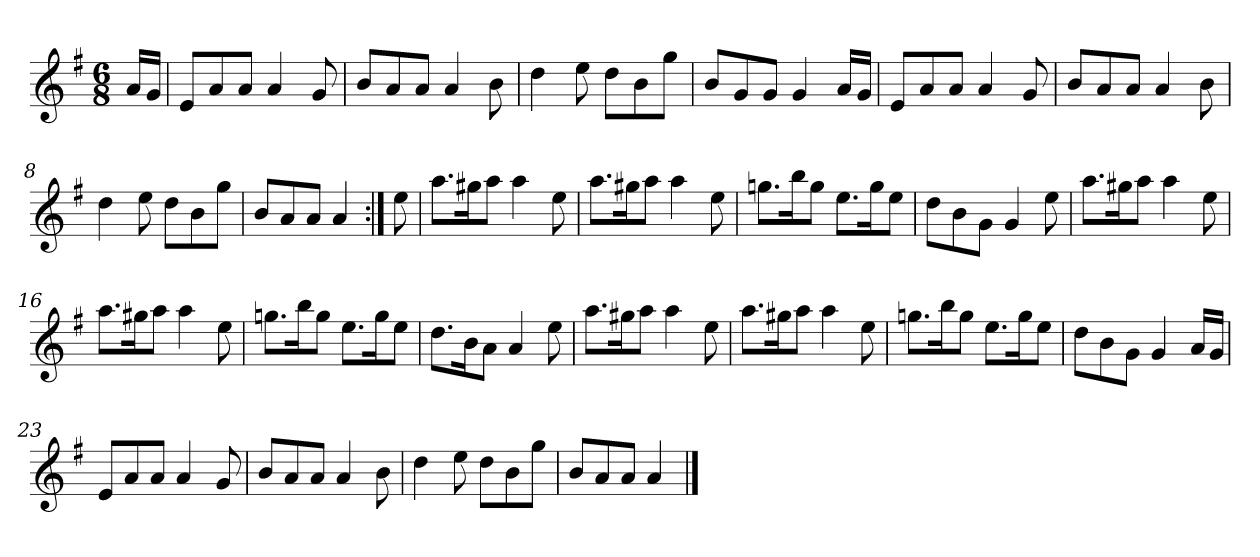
**kern
*part1
*staff1
*clefG2
*k[f#]
*M6/8
=1
16a/LL
16g/JJ
=2
8e/L
8a/
8a/J
4a/
8g/
=3
8b/L
8a/
8a/J
4a/
8b\
=4
4dd\
8ee\
8dd\L
8b\
8gg\J
=5
8b/L
8g/
8g/J
4g/
16a/LL
16g/JJ
=6
8e/L
8a/
8a/J
4a/
8g/
=7
8b/L
8a/
8a/J
4a/
8b\
=8
4dd\
8ee\
8dd\L
8b\
8gg\J
=9
8b/L
8a/
8a/J
4a/
!!LO:LB:g=z
=10:|!
8ee\
=11
8.aa\L
16gg#X\K
8aa\J
4aa\
8ee\
=12
8.aa\L
16gg#X\K
8aa\J
4aa\
8ee\
=13
8.ggn\L
16bb\K
8gg\J
8.ee\L
16gg\K
8ee\J
=14
8dd\L
8b\
8g\J
4g/
8ee\
=15
8.aa\L
16gg#X\K
8aa\J
4aa\
8ee\
=16
8.aa\L
16gg#X\K
8aa\J
4aa\
8ee\
!!LO:LB:g=z
=17
8.ggn\L
16bb\K
8gg\J
8.ee\L
16gg\K
8ee\J
=18
8.dd\L
16b\K
8a\J
4a/
8ee\
=19
8.aa\L
16gg#X\K
8aa\J
4aa\
8ee\
=20
8.aa\L
16gg#X\K
8aa\J
4aa\
8ee\
=21
8.ggn\L
16bb\K
8gg\J
8.ee\L
16gg\K
8ee\J
=22
8dd\L
8b\
8g\J
4g/
16a/LL
16g/JJ
=23
8e/L
8a/
8a/J
4a/
8g/
!!LO:LB:g=z
=24
8b/L
8a/
8a/J
4a/
8b\
=25
4dd\
8ee\
8dd\L
8b\
8gg\J
=26
8b/L
8a/
8a/J
4a/
==
*-
